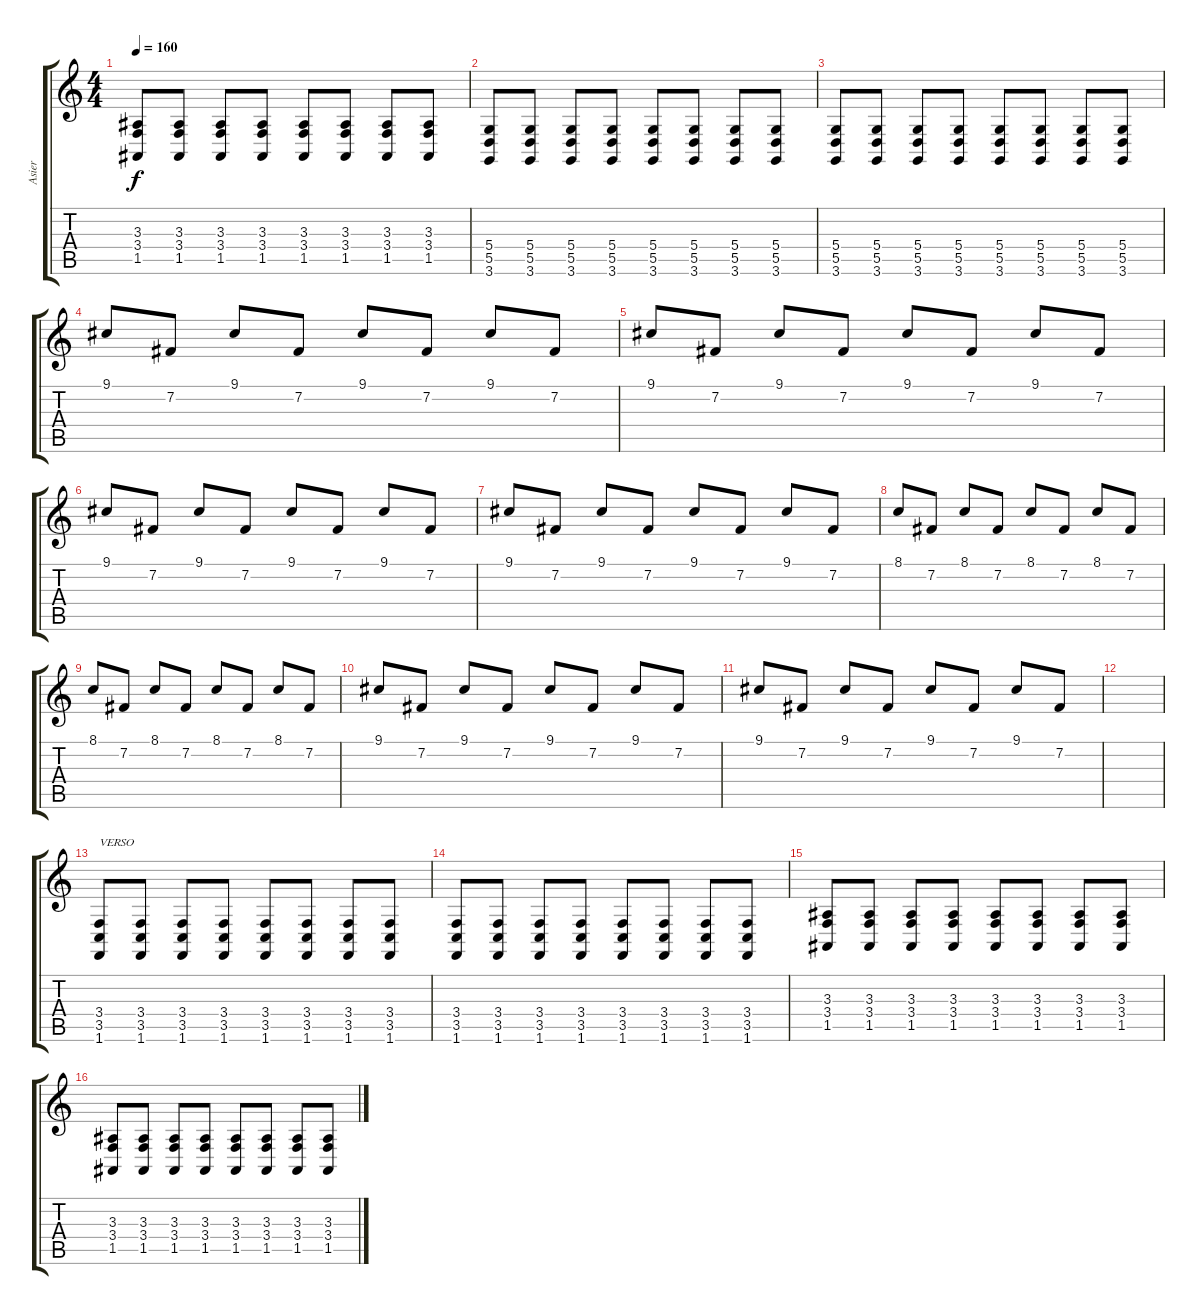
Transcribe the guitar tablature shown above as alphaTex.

\track ("Asier" "Asier") {instrument oboe}
\staff {score tabs}
\tuning (E4 B3 G3 D3 A2 E2) {hide}
\ts (4 4)
\tempo 160
\clef g2
\ks c
(3.3 3.4 1.5).8{dy f} (3.3 3.4 1.5).8 (3.3 3.4 1.5).8 (3.3 3.4 1.5).8 (3.3 3.4 1.5).8 (3.3 3.4 1.5).8 (3.3 3.4 1.5).8 (3.3 3.4 1.5).8 |
(5.4 5.5 3.6).8 (5.4 5.5 3.6).8 (5.4 5.5 3.6).8 (5.4 5.5 3.6).8 (5.4 5.5 3.6).8 (5.4 5.5 3.6).8 (5.4 5.5 3.6).8 (5.4 5.5 3.6).8 |
(5.4 5.5 3.6).8 (5.4 5.5 3.6).8 (5.4 5.5 3.6).8 (5.4 5.5 3.6).8 (5.4 5.5 3.6).8 (5.4 5.5 3.6).8 (5.4 5.5 3.6).8 (5.4 5.5 3.6).8 |
9.1.8 7.2.8 9.1.8 7.2.8 9.1.8 7.2.8 9.1.8 7.2.8 |
9.1.8 7.2.8 9.1.8 7.2.8 9.1.8 7.2.8 9.1.8 7.2.8 |
9.1.8 7.2.8 9.1.8 7.2.8 9.1.8 7.2.8 9.1.8 7.2.8 |
9.1.8 7.2.8 9.1.8 7.2.8 9.1.8 7.2.8 9.1.8 7.2.8 |
8.1.8 7.2.8 8.1.8 7.2.8 8.1.8 7.2.8 8.1.8 7.2.8 |
8.1.8 7.2.8 8.1.8 7.2.8 8.1.8 7.2.8 8.1.8 7.2.8 |
9.1.8 7.2.8 9.1.8 7.2.8 9.1.8 7.2.8 9.1.8 7.2.8 |
9.1.8 7.2.8 9.1.8 7.2.8 9.1.8 7.2.8 9.1.8 7.2.8 |
|
(3.4 3.5 1.6).8{txt "VERSO"} (3.4 3.5 1.6).8 (3.4 3.5 1.6).8 (3.4 3.5 1.6).8 (3.4 3.5 1.6).8 (3.4 3.5 1.6).8 (3.4 3.5 1.6).8 (3.4 3.5 1.6).8 |
(3.4 3.5 1.6).8 (3.4 3.5 1.6).8 (3.4 3.5 1.6).8 (3.4 3.5 1.6).8 (3.4 3.5 1.6).8 (3.4 3.5 1.6).8 (3.4 3.5 1.6).8 (3.4 3.5 1.6).8 |
(3.3 3.4 1.5).8 (3.3 3.4 1.5).8 (3.3 3.4 1.5).8 (3.3 3.4 1.5).8 (3.3 3.4 1.5).8 (3.3 3.4 1.5).8 (3.3 3.4 1.5).8 (3.3 3.4 1.5).8 |
(3.3 3.4 1.5).8 (3.3 3.4 1.5).8 (3.3 3.4 1.5).8 (3.3 3.4 1.5).8 (3.3 3.4 1.5).8 (3.3 3.4 1.5).8 (3.3 3.4 1.5).8 (3.3 3.4 1.5).8
